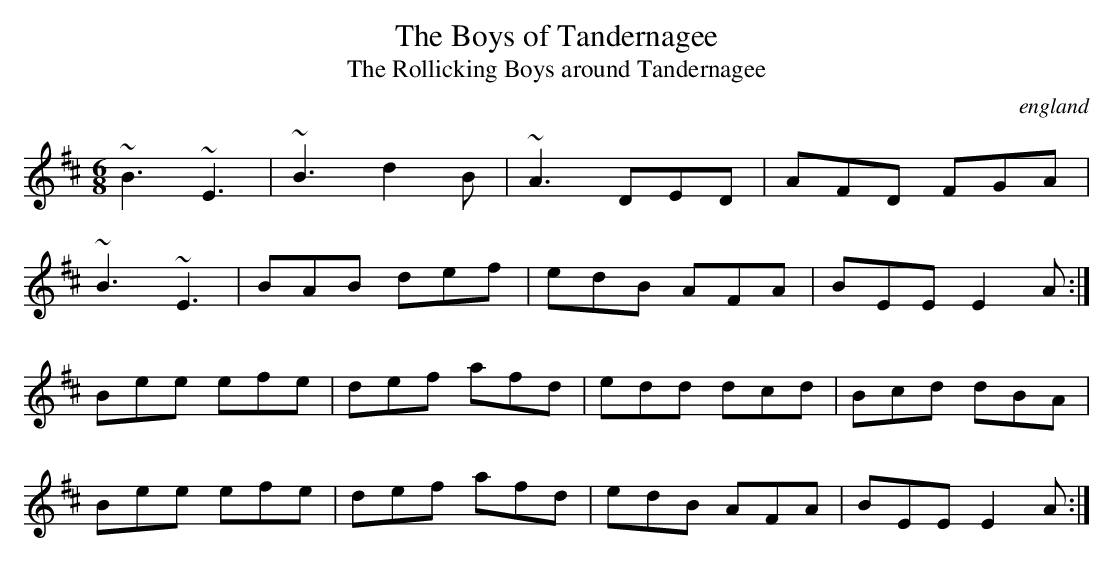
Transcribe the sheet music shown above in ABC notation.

X:1
T:Boys of Tandernagee, The
T:Rollicking Boys around Tandernagee, The
O:england
M:6/8
L:1/8
K:Edor
~B3 ~E3|~B3 d2B|~A3 DED|AFD FGA|
~B3 ~E3|BAB def|edB AFA|BEE E2A:|
Bee efe|def afd|edd dcd|Bcd dBA|
Bee efe|def afd|edB AFA|BEE E2A:|
